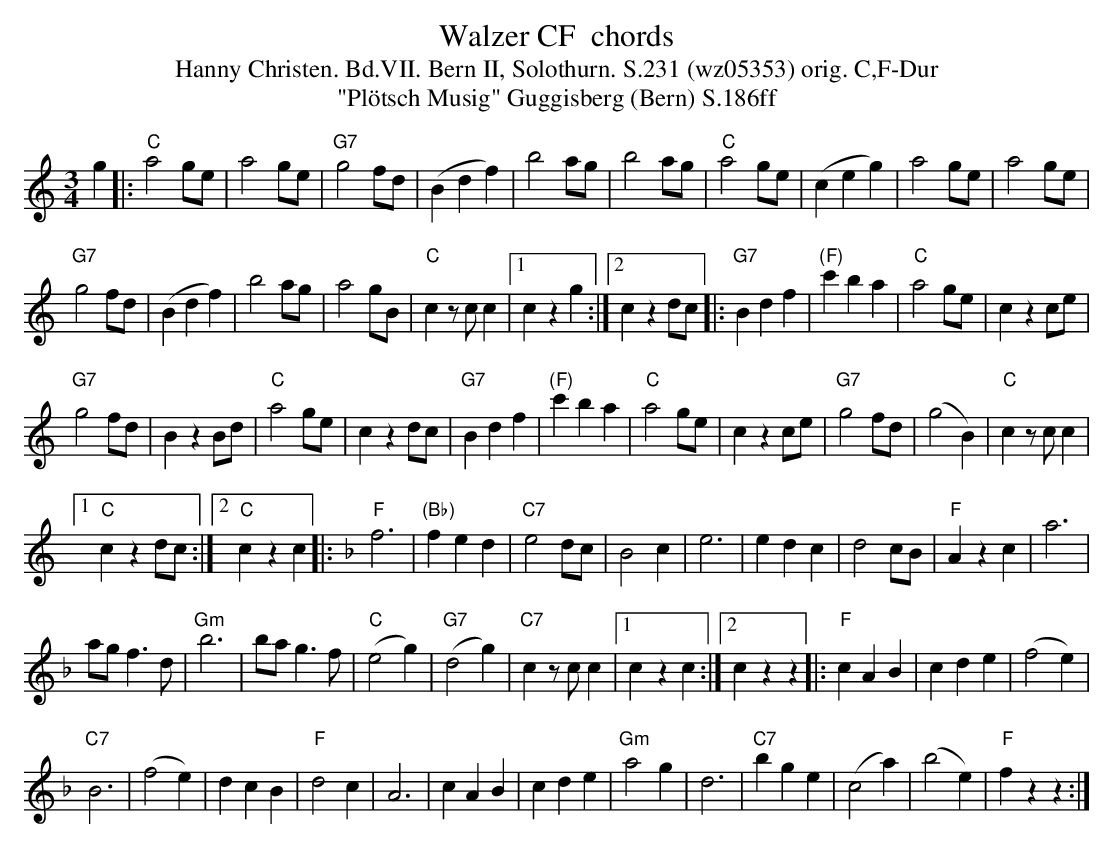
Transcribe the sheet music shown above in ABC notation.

X:1
T: Walzer CF  chords
T:Hanny Christen. Bd.VII. Bern II, Solothurn. S.231 (wz05353) orig. C,F-Dur
T: "Pl\"otsch Musig" Guggisberg (Bern) S.186ff
M:3/4
L:1/4
K:C %%MIDI gchordon
g |: "C"a2 g/e/ | a2 g/e/ | "G7"g2 f/d/ | (Bdf) | b2 a/g/ | b2 a/g/ | "C"a2 g/e/ | (ceg) | a2 g/e/ | a2 g/e/ |
"G7"g2 f/d/ | (Bdf) | b2 a/g/ | a2 g/B/ | "C"cz/c/c |1 czg :|2 cz d/c/ |: "G7"Bdf | "(F)"c'ba | "C"a2 g/e/ | czc/e/ |
"G7"g2 f/d/ | Bz B/d/ | "C"a2 g/e/ | czd/c/ | "G7"Bdf | "(F)"c'ba | "C"a2 g/e/ | czc/e/ | "G7"g2 f/d/ | (g2B) | "C"cz/c/c |1
"C"czd/c/ :|2 "C"czc |: [K:F] "F"f3 | "(Bb)"fed | "C7"e2 d/c/ | B2c | e3 | edc | d2 c/B/ | "F"Azc | a3 |
a/g/ f>d | "Gm"b3 | b/a/ g>f | "C"(e2g) | "G7"(d2g) | "C7"cz/c/c |1 czc :|2 czz |: "F"cAB | cde | (f2e) |
"C7"B3 | (f2e) | dcB | "F"d2c | A3 | cAB | cde | "Gm"a2g | d3 | "C7"bge | (c2a) | (b2e) | "F"fzz :|
